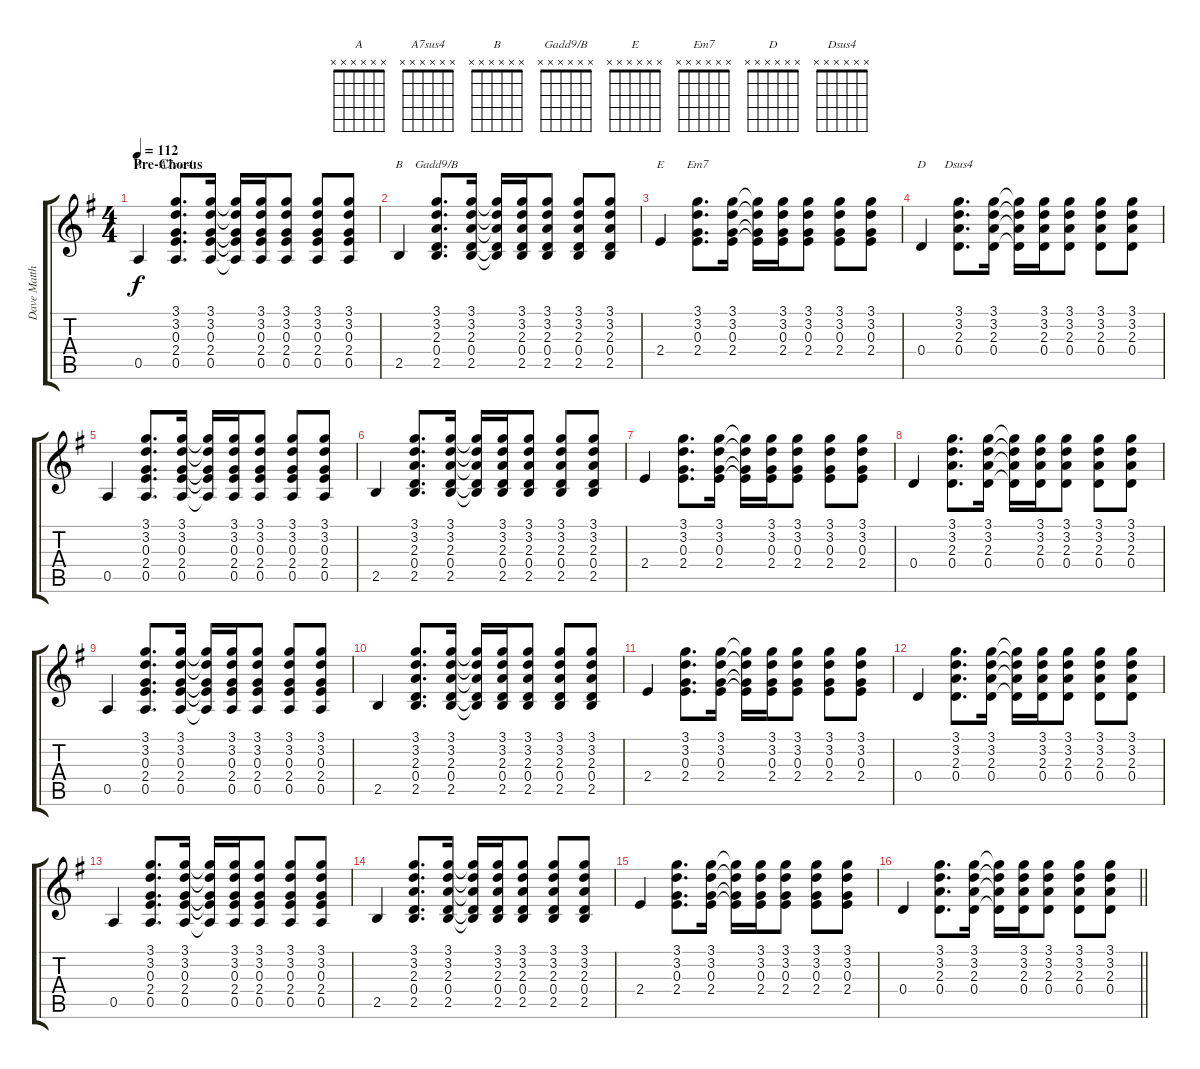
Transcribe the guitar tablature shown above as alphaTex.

\track ("Dave Matthews" "Dave Matth") {instrument acousticguitarsteel}
\staff {score tabs}
\tuning (E4 B3 G3 D3 A2 E2) {hide}
\chord ("A" x x x x x x)
\chord ("A7sus4" x x x x x x)
\chord ("B" x x x x x x)
\chord ("Gadd9/B" x x x x x x)
\chord ("E" x x x x x x)
\chord ("Em7" x x x x x x)
\chord ("D" x x x x x x)
\chord ("Dsus4" x x x x x x)
\ts (4 4)
\section ("" "Pre-Chorus")
\tempo 112
\clef g2
\ks eminor
0.5.4{ch "A" dy f} (3.1 3.2 0.3 2.4 0.5).8{d ch "A7sus4"} (3.1 3.2 0.3 2.4 0.5).16 (3.1{t} 3.2{t} 0.3{t} 2.4{t} 0.5{t}).16 (3.1 3.2 0.3 2.4 0.5).16 (3.1 3.2 0.3 2.4 0.5).8 (3.1 3.2 0.3 2.4 0.5).8 (3.1 3.2 0.3 2.4 0.5).8 |
2.5.4{ch "B"} (3.1 3.2 2.3 0.4 2.5).8{d ch "Gadd9/B"} (3.1 3.2 2.3 0.4 2.5).16 (3.1{t} 3.2{t} 2.3{t} 0.4{t} 2.5{t}).16 (3.1 3.2 2.3 0.4 2.5).16 (3.1 3.2 2.3 0.4 2.5).8 (3.1 3.2 2.3 0.4 2.5).8 (3.1 3.2 2.3 0.4 2.5).8 |
2.4.4{ch "E"} (3.1 3.2 0.3 2.4).8{d ch "Em7"} (3.1 3.2 0.3 2.4).16 (3.1{t} 3.2{t} 0.3{t} 2.4{t}).16 (3.1 3.2 0.3 2.4).16 (3.1 3.2 0.3 2.4).8 (3.1 3.2 0.3 2.4).8 (3.1 3.2 0.3 2.4).8 |
0.4.4{ch "D"} (3.1 3.2 2.3 0.4).8{d ch "Dsus4"} (3.1 3.2 2.3 0.4).16 (3.1{t} 3.2{t} 2.3{t} 0.4{t}).16 (3.1 3.2 2.3 0.4).16 (3.1 3.2 2.3 0.4).8 (3.1 3.2 2.3 0.4).8 (3.1 3.2 2.3 0.4).8 |
0.5.4 (3.1 3.2 0.3 2.4 0.5).8{d} (3.1 3.2 0.3 2.4 0.5).16 (3.1{t} 3.2{t} 0.3{t} 2.4{t} 0.5{t}).16 (3.1 3.2 0.3 2.4 0.5).16 (3.1 3.2 0.3 2.4 0.5).8 (3.1 3.2 0.3 2.4 0.5).8 (3.1 3.2 0.3 2.4 0.5).8 |
2.5.4 (3.1 3.2 2.3 0.4 2.5).8{d} (3.1 3.2 2.3 0.4 2.5).16 (3.1{t} 3.2{t} 2.3{t} 0.4{t} 2.5{t}).16 (3.1 3.2 2.3 0.4 2.5).16 (3.1 3.2 2.3 0.4 2.5).8 (3.1 3.2 2.3 0.4 2.5).8 (3.1 3.2 2.3 0.4 2.5).8 |
2.4.4 (3.1 3.2 0.3 2.4).8{d} (3.1 3.2 0.3 2.4).16 (3.1{t} 3.2{t} 0.3{t} 2.4{t}).16 (3.1 3.2 0.3 2.4).16 (3.1 3.2 0.3 2.4).8 (3.1 3.2 0.3 2.4).8 (3.1 3.2 0.3 2.4).8 |
0.4.4 (3.1 3.2 2.3 0.4).8{d} (3.1 3.2 2.3 0.4).16 (3.1{t} 3.2{t} 2.3{t} 0.4{t}).16 (3.1 3.2 2.3 0.4).16 (3.1 3.2 2.3 0.4).8 (3.1 3.2 2.3 0.4).8 (3.1 3.2 2.3 0.4).8 |
0.5.4 (3.1 3.2 0.3 2.4 0.5).8{d} (3.1 3.2 0.3 2.4 0.5).16 (3.1{t} 3.2{t} 0.3{t} 2.4{t} 0.5{t}).16 (3.1 3.2 0.3 2.4 0.5).16 (3.1 3.2 0.3 2.4 0.5).8 (3.1 3.2 0.3 2.4 0.5).8 (3.1 3.2 0.3 2.4 0.5).8 |
2.5.4 (3.1 3.2 2.3 0.4 2.5).8{d} (3.1 3.2 2.3 0.4 2.5).16 (3.1{t} 3.2{t} 2.3{t} 0.4{t} 2.5{t}).16 (3.1 3.2 2.3 0.4 2.5).16 (3.1 3.2 2.3 0.4 2.5).8 (3.1 3.2 2.3 0.4 2.5).8 (3.1 3.2 2.3 0.4 2.5).8 |
2.4.4 (3.1 3.2 0.3 2.4).8{d} (3.1 3.2 0.3 2.4).16 (3.1{t} 3.2{t} 0.3{t} 2.4{t}).16 (3.1 3.2 0.3 2.4).16 (3.1 3.2 0.3 2.4).8 (3.1 3.2 0.3 2.4).8 (3.1 3.2 0.3 2.4).8 |
0.4.4 (3.1 3.2 2.3 0.4).8{d} (3.1 3.2 2.3 0.4).16 (3.1{t} 3.2{t} 2.3{t} 0.4{t}).16 (3.1 3.2 2.3 0.4).16 (3.1 3.2 2.3 0.4).8 (3.1 3.2 2.3 0.4).8 (3.1 3.2 2.3 0.4).8 |
0.5.4 (3.1 3.2 0.3 2.4 0.5).8{d} (3.1 3.2 0.3 2.4 0.5).16 (3.1{t} 3.2{t} 0.3{t} 2.4{t} 0.5{t}).16 (3.1 3.2 0.3 2.4 0.5).16 (3.1 3.2 0.3 2.4 0.5).8 (3.1 3.2 0.3 2.4 0.5).8 (3.1 3.2 0.3 2.4 0.5).8 |
2.5.4 (3.1 3.2 2.3 0.4 2.5).8{d} (3.1 3.2 2.3 0.4 2.5).16 (3.1{t} 3.2{t} 2.3{t} 0.4{t} 2.5{t}).16 (3.1 3.2 2.3 0.4 2.5).16 (3.1 3.2 2.3 0.4 2.5).8 (3.1 3.2 2.3 0.4 2.5).8 (3.1 3.2 2.3 0.4 2.5).8 |
2.4.4 (3.1 3.2 0.3 2.4).8{d} (3.1 3.2 0.3 2.4).16 (3.1{t} 3.2{t} 0.3{t} 2.4{t}).16 (3.1 3.2 0.3 2.4).16 (3.1 3.2 0.3 2.4).8 (3.1 3.2 0.3 2.4).8 (3.1 3.2 0.3 2.4).8 |
\barLineRight lightlight
0.4.4 (3.1 3.2 2.3 0.4).8{d} (3.1 3.2 2.3 0.4).16 (3.1{t} 3.2{t} 2.3{t} 0.4{t}).16 (3.1 3.2 2.3 0.4).16 (3.1 3.2 2.3 0.4).8 (3.1 3.2 2.3 0.4).8 (3.1 3.2 2.3 0.4).8
